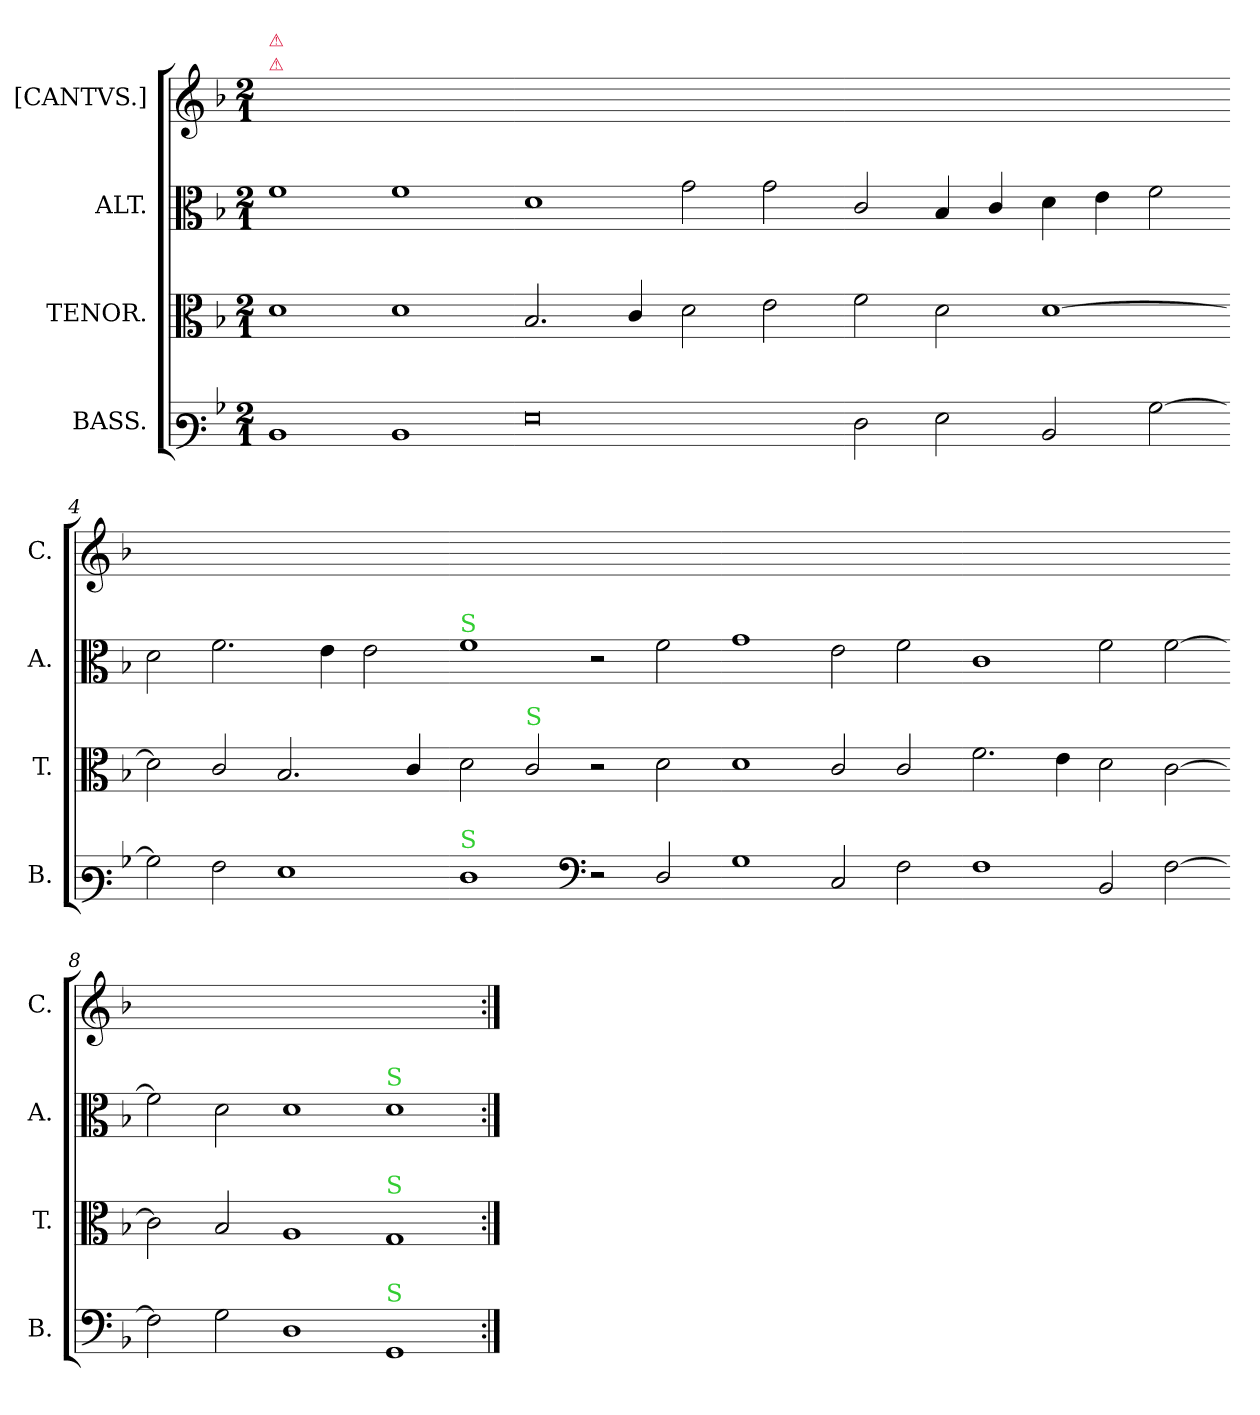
**kern	**kern	**kern	**kern
*part4	*part3	*part2	*part1
*staff4	*staff3	*staff2	*staff1
*I"BASS.	*I"TENOR.	*I"ALT.	*I"[CANTVS.]
*I'B.	*I'T.	*I'A.	*I'C.
*clefF3	*clefC3	*clefC3	*clefG2
*k[b-]	*k[b-]	*k[b-]	*k[b-]
*F:	*F:	*F:	*F:
*M2/1	*M2/1	*M2/1	*M2/1
=1	=1	=1	=1
!	!	!	!LO:TX:a:color=crimson:t=⚠
!	!	!	!LO:TX:a:color=crimson:t=⚠
1D	1d	1f	0ryy
1D	1d	1f	.
=2-	=2-	=2-	=2-
0G	2.B-/	1d	0ryy
.	4c/	.	.
.	2d\	2g\	.
.	2e\	2g\	.
=3-	=3-	=3-	=3-
2F\	2f\	2c/	0ryy
2G\	2d\	4B-/	.
.	.	4c/	.
2D/	[1d	4d\	.
.	.	4e\	.
[2B-\	.	2f\	.
=4-	=4-	=4-	=4-
2B-\]	2d]	2d\	0ryy
2A\	2c/	2.f\	.
1G	2.B-/	.	.
.	.	4e\	.
.	.	2e\	.
.	4c/	.	.
=5-	=5-	=5-	=5-
!	!	!LO:TX:a:color=limegreen:t=S	!
!LO:TX:a:color=limegreen:t=S	!	!	!
1F	2d\	1f	0ryy
!	!LO:TX:a:color=limegreen:t=S	!	!
.	2c/	.	.
*clefF4	*	*	*
2r	2r	2r	.
2D/	2d\	2f\	.
=6-	=6-	=6-	=6-
1G	1d	1g	0ryy
2C/	2c/	2e\	.
2F\	2c/	2f\	.
=7-	=7-	=7-	=7-
1F	2.f\	1c	0ryy
.	4e\	.	.
2BB-/	2d\	2f\	.
[2F\	[2c\	[2f\	.
=8-	=8-	=8-	=8-
2F\]	2c\]	2f\]	0ryy
2G\	2B-/	2d\	.
1D	1A	1d	.
!	!	!LO:TX:a:color=limegreen:t=S	!
!	!LO:TX:a:color=limegreen:t=S	!	!
!LO:TX:a:color=limegreen:t=S	!	!	!
1GG	1G	1d	1ryy
=:|!	=:|!	=:|!	=:|!
*-	*-	*-	*-
